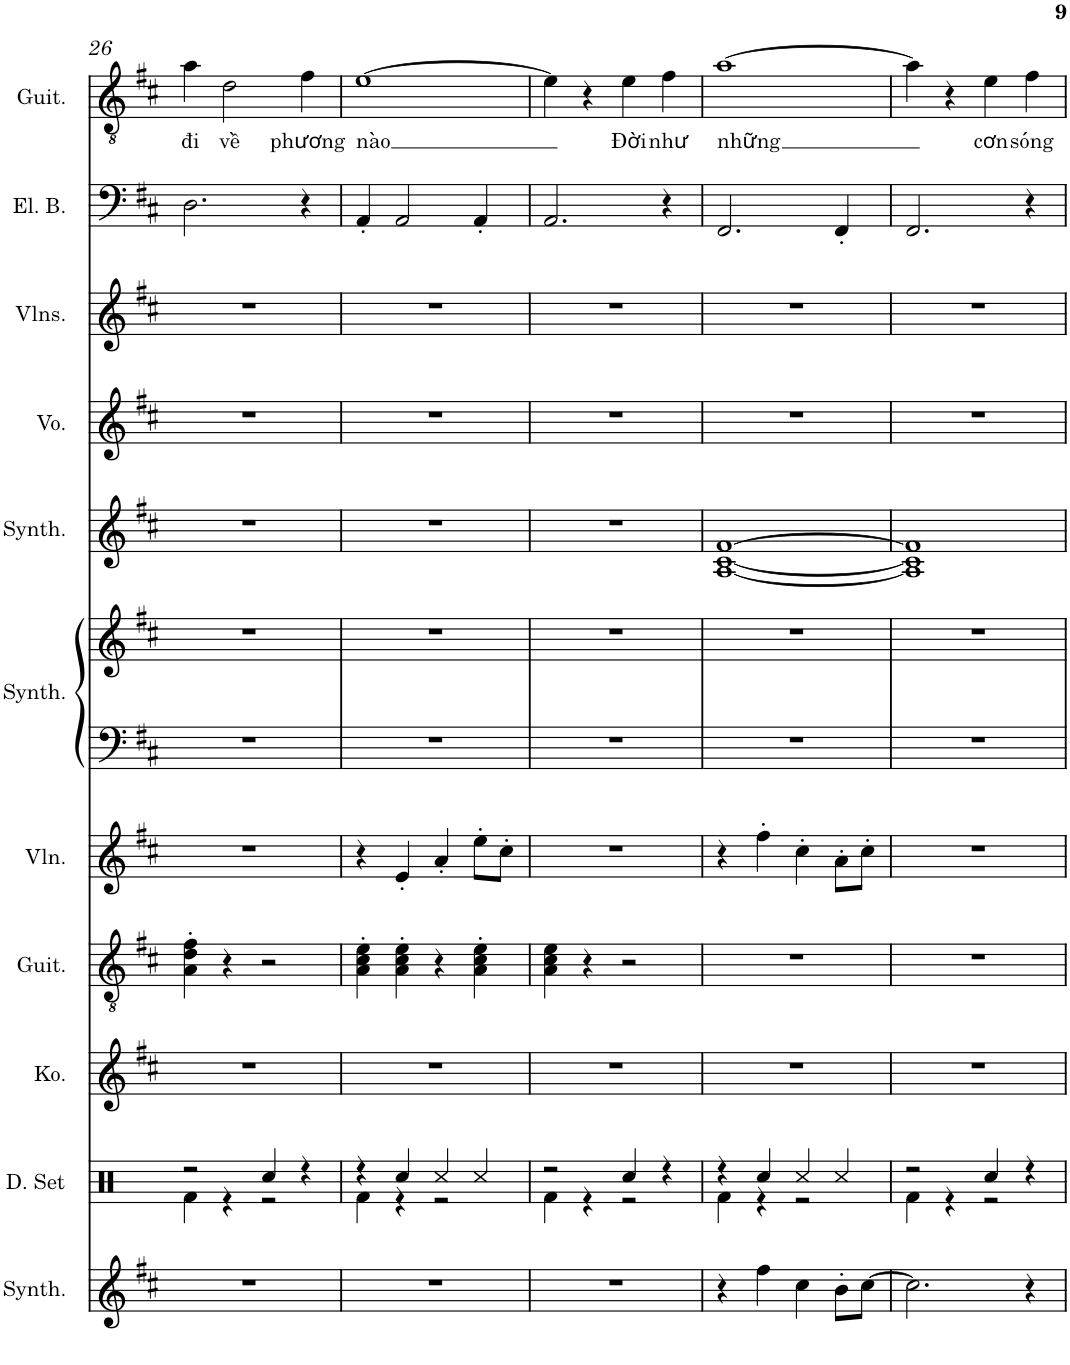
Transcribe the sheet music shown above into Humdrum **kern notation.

**kern	**kern	**kern	**kern	**kern	**kern	**kern	**kern	**kern	**kern	**kern	**kern	**text
*part11	*part10	*part9	*part8	*part7	*part6	*part6	*part5	*part4	*part3	*part2	*part1	*part1
*staff12	*staff11	*staff10	*staff9	*staff8	*staff7	*staff6	*staff5	*staff4	*staff3	*staff2	*staff1	*staff1
*I"Effect Synthesizer	*I"Drumset	*I"Koto	*I"Acoustic Guitar	*I"Violin	*I"Brass Synthesizer	*	*I"String Synthesizer	*I"Voice	*I"Violins	*I"Electric Bass	*I"Classical Guitar, BẾN THƯỢNG HẢI	*
*I'Synth.	*I'D. Set	*I'Ko.	*I'Guit.	*I'Vln.	*I'Synth.	*	*I'Synth.	*I'Vo.	*I'Vlns.	*I'El. B.	*I'Guit.	*
!!LO:PB:g=z
*clefG2	*clefX	*clefG2	*clefGv2	*clefG2	*clefF4	*clefG2	*clefG2	*clefG2	*clefG2	*clefF4	*clefGv2	*
*	*	*	*	*	*	*	*	*	*	*Trd7c12	*	*
*k[f#c#]	*k[]	*k[f#c#]	*k[f#c#]	*k[f#c#]	*k[f#c#]	*k[f#c#]	*k[f#c#]	*k[f#c#]	*k[f#c#]	*k[f#c#]	*k[f#c#]	*
*M4/4	*M4/4	*M4/4	*M4/4	*M4/4	*M4/4	*M4/4	*M4/4	*M4/4	*M4/4	*M4/4	*M4/4	*
=26	=26	=26	=26	=26	=26	=26	=26	=26	=26	=26	=26	=26
*	*^	*	*	*	*	*	*	*	*	*	*	*
!	!	!	!	!	!	!	!	!	!	!	!	!	!LO:LY:b
1r	2r	4Rf\	1r	4A\' 4d\' 4f#\'	1r	1r	1r	1r	1r	1r	2.D\	4a\	đi
!	!	!	!	!	!	!	!	!	!	!	!	!	!LO:LY:b
.	.	4r	.	4r	.	.	.	.	.	.	.	2d\	về
.	4Rcc/	2r	.	2r	.	.	.	.	.	.	.	.	.
!	!	!	!	!	!	!	!	!	!	!	!	!	!LO:LY:b
.	4r	.	.	.	.	.	.	.	.	.	4r	4f#\	phương
=27	=27	=27	=27	=27	=27	=27	=27	=27	=27	=27	=27	=27	=27
!	!	!	!	!	!	!	!	!	!	!	!	!	!LO:LY:b
1r	4r	4Rf\	1r	4A\' 4c#\' 4e\'	4r	1r	1r	1r	1r	1r	4AA'/	[1e	nào
.	4Rcc/	4r	.	4A\' 4c#\' 4e\'	4e'/	.	.	.	.	.	2AA/	.	.
.	4Rcc/	2r	.	4r	4a'/	.	.	.	.	.	.	.	.
.	4Rcc/	.	.	4A\' 4c#\' 4e\'	8ee'\L	.	.	.	.	.	4AA'/	.	.
.	.	.	.	.	8cc#'\J	.	.	.	.	.	.	.	.
=28	=28	=28	=28	=28	=28	=28	=28	=28	=28	=28	=28	=28	=28
1r	2r	4Rf\	1r	4A\ 4c#\ 4e\	1r	1r	1r	1r	1r	1r	2.AA/	4e\]	.
.	.	4r	.	4r	.	.	.	.	.	.	.	4r	.
!	!	!	!	!	!	!	!	!	!	!	!	!	!LO:LY:b
.	4Rcc/	2r	.	2r	.	.	.	.	.	.	.	4e\	Đời
!	!	!	!	!	!	!	!	!	!	!	!	!	!LO:LY:b
.	4r	.	.	.	.	.	.	.	.	.	4r	4f#\	như
=29	=29	=29	=29	=29	=29	=29	=29	=29	=29	=29	=29	=29	=29
!	!	!	!	!	!	!	!	!	!	!	!	!	!LO:LY:b
4r	4r	4Rf\	1r	1r	4r	1r	1r	[1A [1c# [1f#	1r	1r	2.FF#/	[1a	những
4ff#\	4Rcc/	4r	.	.	4ff#'\	.	.	.	.	.	.	.	.
4cc#\	4Rcc/	2r	.	.	4cc#'\	.	.	.	.	.	.	.	.
8b'\L	4Rcc/	.	.	.	8a'\L	.	.	.	.	.	4FF#'/	.	.
[8cc#\J	.	.	.	.	8cc#'\J	.	.	.	.	.	.	.	.
=30	=30	=30	=30	=30	=30	=30	=30	=30	=30	=30	=30	=30	=30
2.cc#\]	2r	4Rf\	1r	1r	1r	1r	1r	1A] 1c#] 1f#]	1r	1r	2.FF#/	4a\]	.
.	.	4r	.	.	.	.	.	.	.	.	.	4r	.
!	!	!	!	!	!	!	!	!	!	!	!	!	!LO:LY:b
.	4Rcc/	2r	.	.	.	.	.	.	.	.	.	4e\	cơn
!	!	!	!	!	!	!	!	!	!	!	!	!	!LO:LY:b
4r	4r	.	.	.	.	.	.	.	.	.	4r	4f#\	sóng
*	*v	*v	*	*	*	*	*	*	*	*	*	*	*
=	=	=	=	=	=	=	=	=	=	=	=	=
*-	*-	*-	*-	*-	*-	*-	*-	*-	*-	*-	*-	*-
